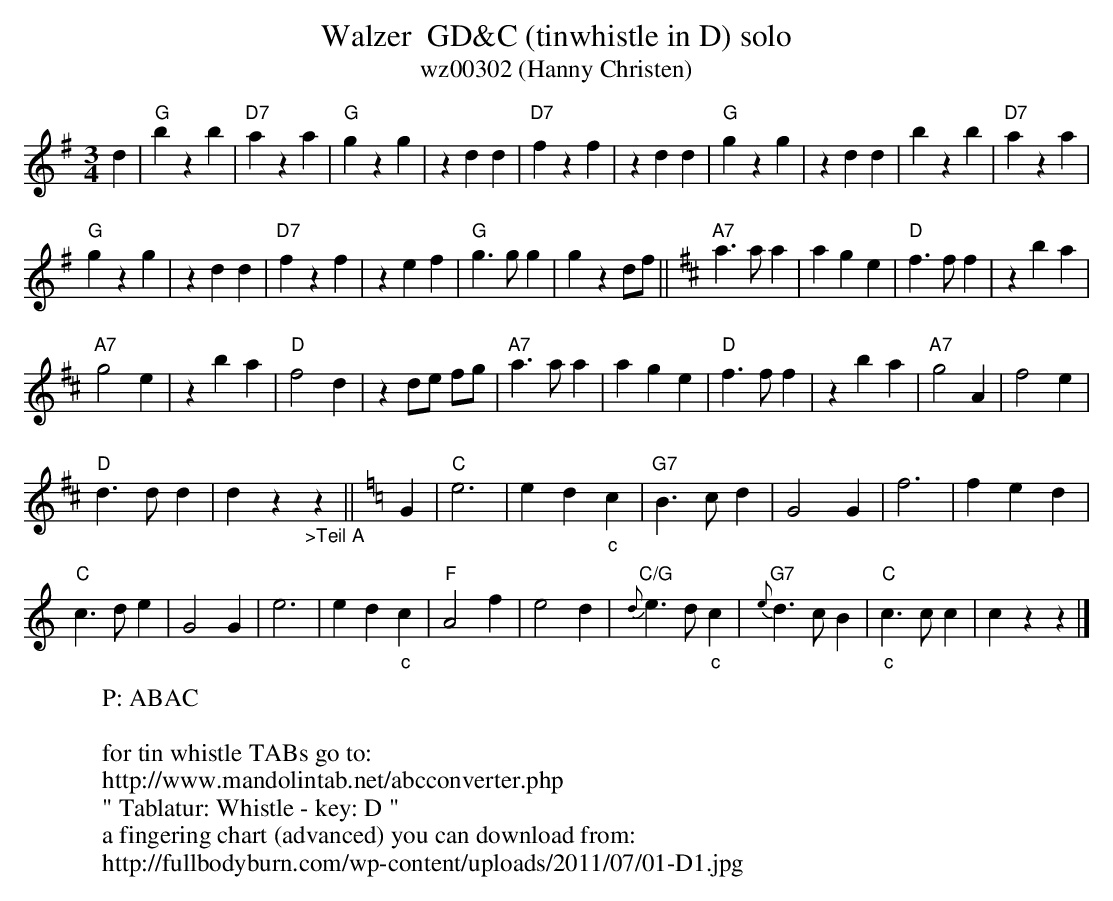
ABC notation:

X:1
T:  Walzer  GD&C (tinwhistle in D) solo
T:wz00302 (Hanny Christen)
M:3/4
L:1/4
K:G transpose=12
d | "G"bzb | "D7"aza | "G"gzg | zdd | "D7"fzf | zdd | "G"gzg | zdd | bzb | "D7"aza |
"G"gzg | zdd | "D7"fzf | zef | "G"g>gg | gzd/f/ || [K:D] "A7"a>aa | age | "D"f>ff | zba |
"A7"g2e | zba | "D"f2d | zd/e/ f/g/ | "A7"a>aa | age | "D"f>ff | zba | "A7"g2A | f2e |
"D"d>dd | dz"_>Teil A"z || [K:C] G|"C"e3 | ed"_c"c | "G7"B>cd | G2G | f3 | fed |
"C"c>de | G2G | e3 | ed"_c"c | "F"A2f | e2d | "C/G"{d}e>d"_c"c | "G7"{e}d>cB | "C""_c"c>cc | czz |]
W: P: ABAC
W:
W:for tin whistle TABs go to:
W:http://www.mandolintab.net/abcconverter.php
W:" Tablatur: Whistle - key: D "
W:a fingering chart (advanced) you can download from:
W:http://fullbodyburn.com/wp-content/uploads/2011/07/01-D1.jpg
